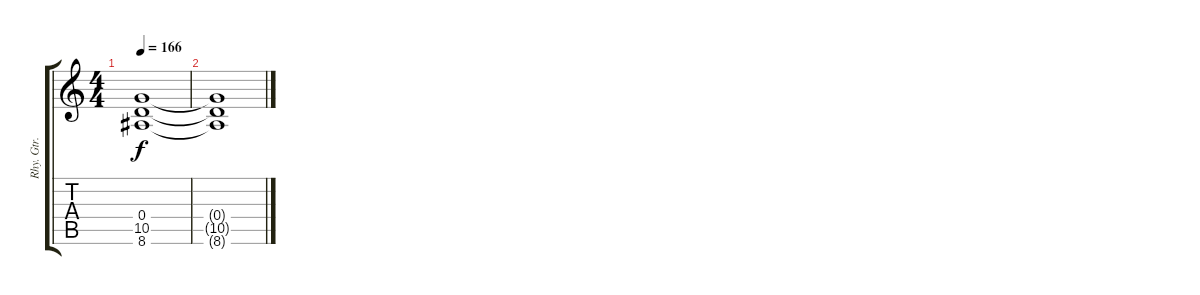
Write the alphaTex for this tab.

\track ("Rhy. Gtr. 1" "Rhy. Gtr. ") {instrument distortionguitar}
\staff {score tabs}
\tuning (E4 B3 G3 D3 A2 D2) {hide}
\ts (4 4)
\tempo 166
\clef g2
\ks c
(0.4{t} 10.5{t} 8.6{t}).1{dy f} |
(0.4{t} 10.5{t} 8.6{t}).1
